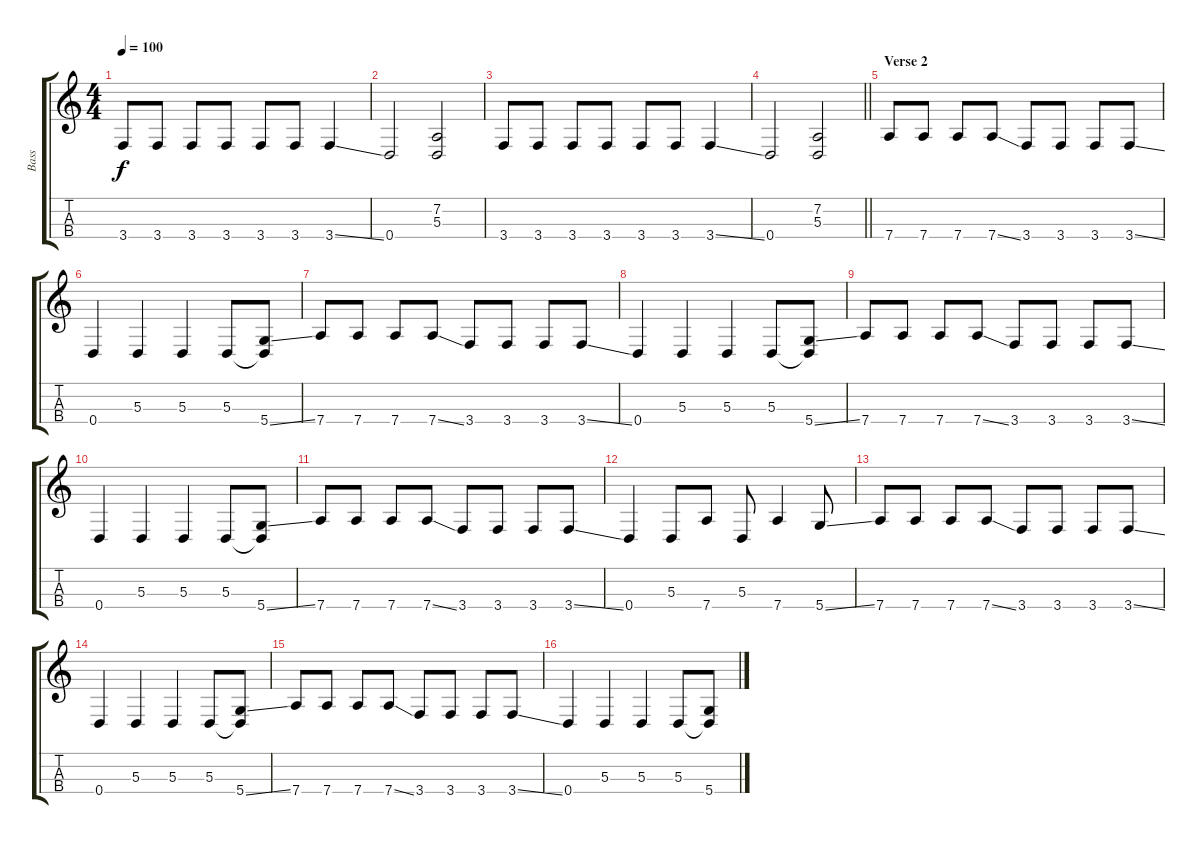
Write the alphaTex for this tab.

\track ("Bass" "Bass") {instrument electricbassfinger}
\staff {score tabs}
\tuning (G2 D2 A1 D2) {hide}
\ts (4 4)
\tempo 100
\clef g2
\ks c
3.4.8{dy f} 3.4.8 3.4.8 3.4.8 3.4.8 3.4.8 3.4{ss}.4 |
0.4.2 (7.2 5.3).2 |
3.4.8 3.4.8 3.4.8 3.4.8 3.4.8 3.4.8 3.4{ss}.4 |
\barLineRight lightlight
0.4.2 (7.2 5.3).2 |
\section ("" "Verse 2")
7.4.8 7.4.8 7.4.8 7.4{ss}.8 3.4.8 3.4.8 3.4.8 3.4{ss}.8 |
0.4.4 5.3.4 5.3.4 5.3.8 (5.3{t} 5.4{ss}).8 |
7.4.8 7.4.8 7.4.8 7.4{ss}.8 3.4.8 3.4.8 3.4.8 3.4{ss}.8 |
0.4.4 5.3.4 5.3.4 5.3.8 (5.3{t} 5.4{ss}).8 |
7.4.8 7.4.8 7.4.8 7.4{ss}.8 3.4.8 3.4.8 3.4.8 3.4{ss}.8 |
0.4.4 5.3.4 5.3.4 5.3.8 (5.3{t} 5.4{ss}).8 |
7.4.8 7.4.8 7.4.8 7.4{ss}.8 3.4.8 3.4.8 3.4.8 3.4{ss}.8 |
0.4.4 5.3.8 7.4.8 5.3.8 7.4.4 5.4{ss}.8 |
7.4.8 7.4.8 7.4.8 7.4{ss}.8 3.4.8 3.4.8 3.4.8 3.4{ss}.8 |
0.4.4 5.3.4 5.3.4 5.3.8 (5.3{t} 5.4{ss}).8 |
7.4.8 7.4.8 7.4.8 7.4{ss}.8 3.4.8 3.4.8 3.4.8 3.4{ss}.8 |
0.4.4 5.3.4 5.3.4 5.3.8 (5.3{t} 5.4{ss}).8
